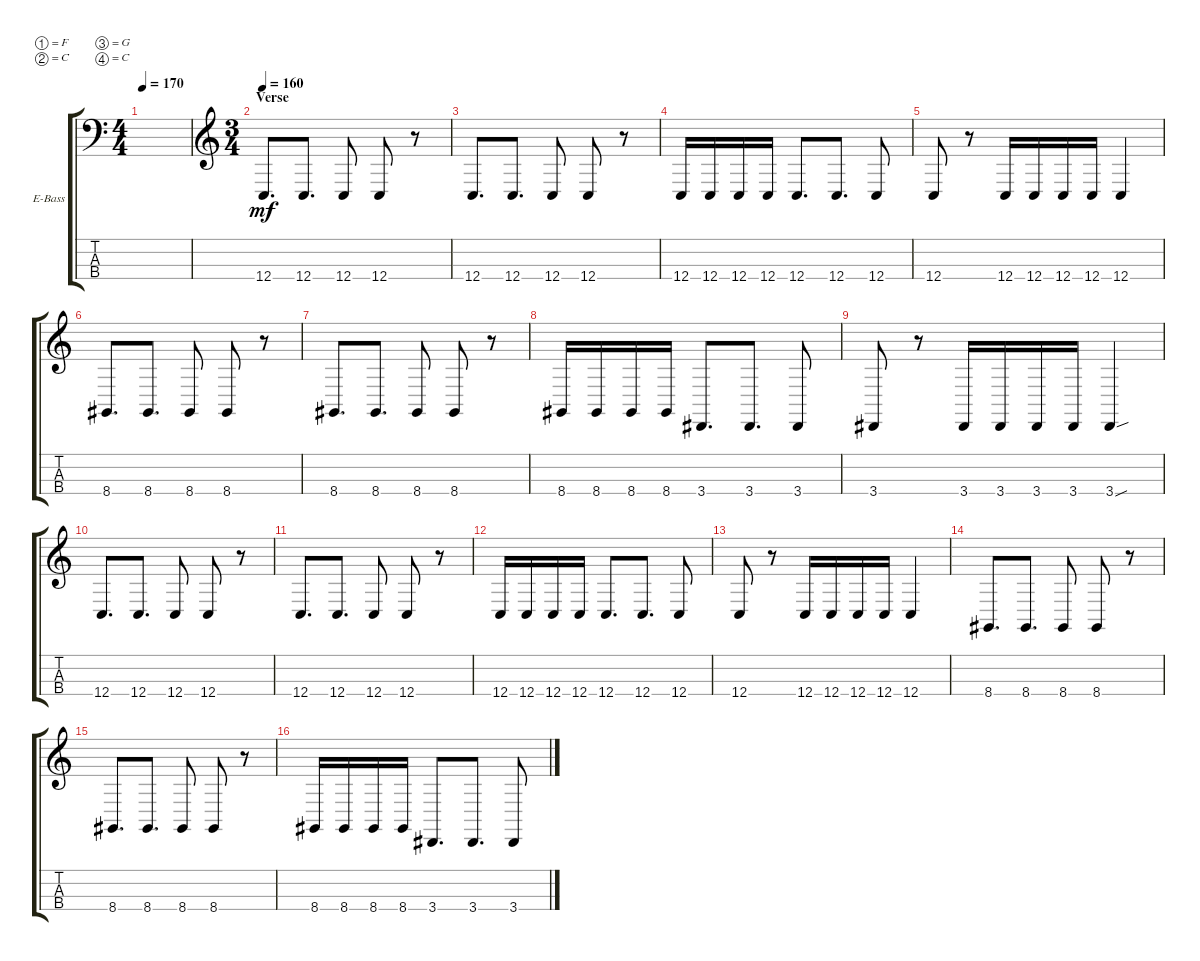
\defaultSystemsLayout 4
\bracketExtendMode groupsimilarinstruments
\firstSystemTrackNameOrientation horizontal
\otherSystemsTrackNameOrientation horizontal
\track ("Bass" "E-Bass") {instrument electricbassfinger}
\staff {score tabs}
\tuning (F2 C2 G1 C1)
\ts (4 4)
\tempo 170
\clef f4
\ks c
|
\ts (3 4)
\section ("" "Verse")
\tempo 160
\clef g2
\scale
0.278878 12.4.8{d dy mf} 12.4.8{d} 12.4.8 12.4.8 r.8 |
\scale
0.25041 12.4.8{d} 12.4.8{d} 12.4.8 12.4.8 r.8 |
\scale
0.227515 12.4.16 12.4.16 12.4.16 12.4.16 12.4.8{d} 12.4.8{d} 12.4.8 |
\scale
0.242722 12.4.8 r.8 12.4.16 12.4.16 12.4.16 12.4.16 12.4.4 |
\scale
0.279625 8.4.8{d} 8.4.8{d} 8.4.8 8.4.8 r.8 |
\scale
0.250828 8.4.8{d} 8.4.8{d} 8.4.8 8.4.8 r.8 |
\scale
0.228943 8.4.16 8.4.16 8.4.16 8.4.16 3.4.8{d} 3.4.8{d} 3.4.8 |
\scale
0.24065 3.4.8 r.8 3.4.16 3.4.16 3.4.16 3.4.16 3.4{sou}.4 |
\scale
0.281004 12.4.8{d} 12.4.8{d} 12.4.8 12.4.8 r.8 |
\scale
0.252619 12.4.8{d} 12.4.8{d} 12.4.8 12.4.8 r.8 |
\scale
0.230511 12.4.16 12.4.16 12.4.16 12.4.16 12.4.8{d} 12.4.8{d} 12.4.8 |
\scale
0.236191 12.4.8 r.8 12.4.16 12.4.16 12.4.16 12.4.16 12.4.4 |
\scale
0.284007 8.4.8{d} 8.4.8{d} 8.4.8 8.4.8 r.8 |
\scale
0.252261 8.4.8{d} 8.4.8{d} 8.4.8 8.4.8 r.8 |
\scale
0.233236 8.4.16 8.4.16 8.4.16 8.4.16 3.4.8{d} 3.4.8{d} 3.4.8
